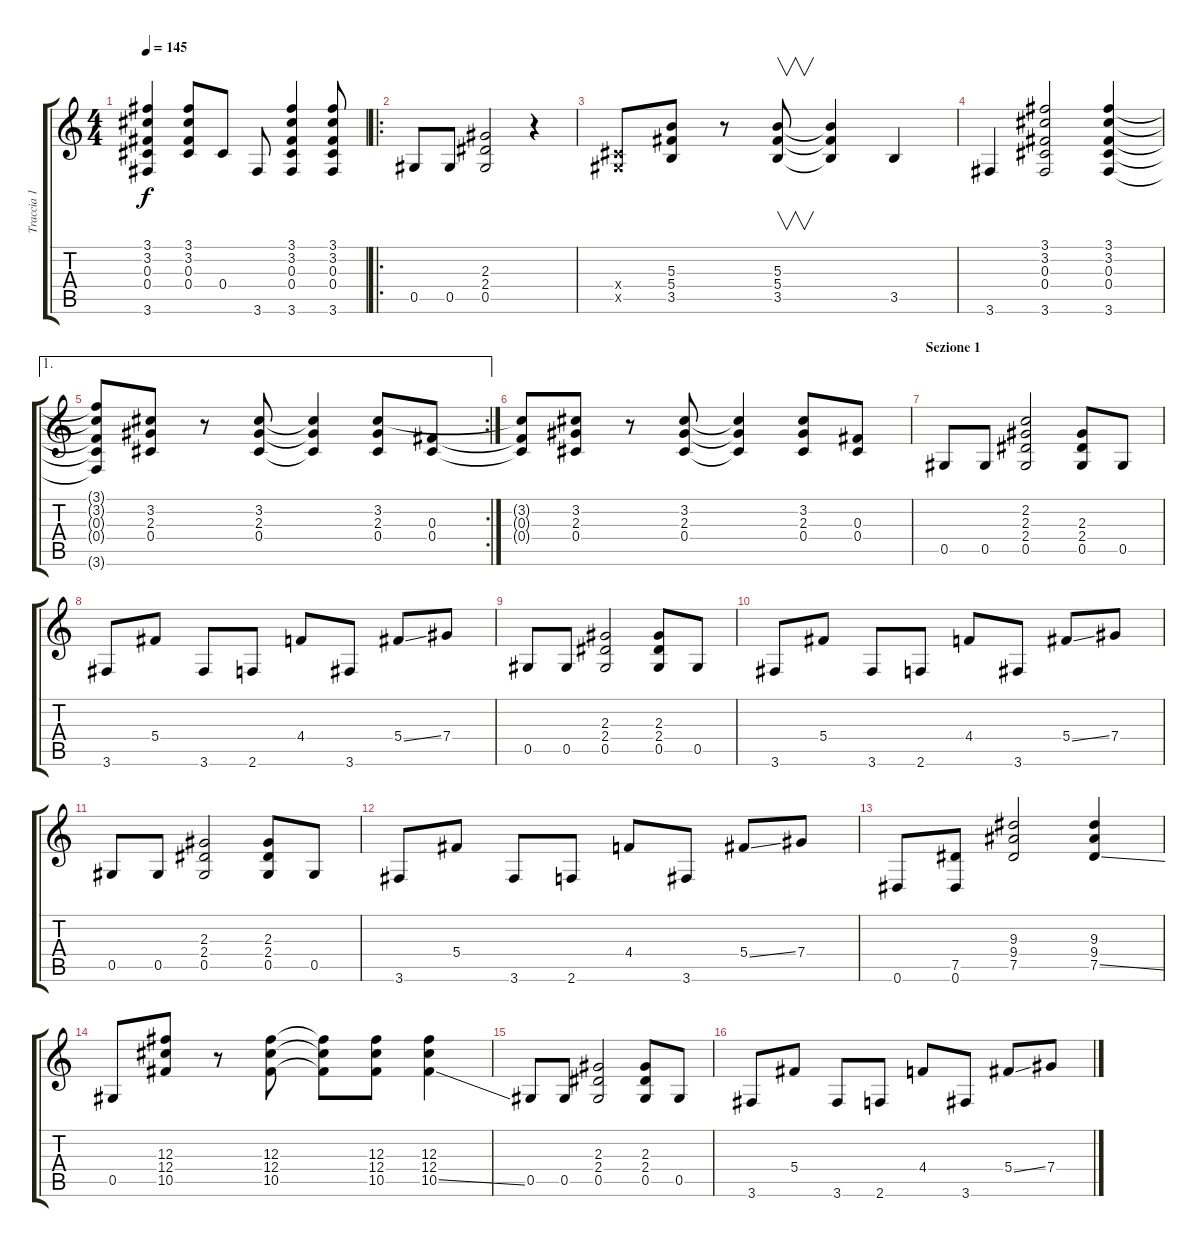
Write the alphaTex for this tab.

\track ("Traccia 1" "Traccia 1") {instrument distortionguitar}
\staff {score tabs}
\tuning (Eb4 Bb3 Gb3 Db3 Ab2 Eb2) {hide}
\ts (4 4)
\tempo 145
\clef g2
\ks c
(3.1{t} 3.2{t} 0.3{t} 0.4{t} 3.6{t}).4{dy f} (3.1 3.2 0.3 0.4).8 0.4.8 3.6.8 (3.1 3.2 0.3 0.4 3.6).4 (3.1 3.2 0.3 0.4 3.6).8 |
\ro
0.5.8 0.5.8 (2.3 2.4 0.5).2 r.4 |
(0.4{x} 0.5{x}).8 (5.3 5.4 3.5).8 r.8 (5.3 5.4 3.5).8{v} (5.3{t} 5.4{t} 3.5{t}).4 3.5.4 |
3.6.4 (3.1 3.2 0.3 0.4 3.6).2 (3.1 3.2 0.3 0.4 3.6).4 |
\ae 1
\rc 2
(3.1{t} 3.2{t} 0.3{t} 0.4{t} 3.6{t}).8 (3.2 2.3 0.4).8 r.8 (3.2 2.3 0.4).8 (3.2{t} 2.3{t} 0.4{t}).4 (3.2 2.3 0.4).8 (0.3 0.4).8 |
(3.2{t} 0.3{t} 0.4{t}).8 (3.2 2.3 0.4).8 r.8 (3.2 2.3 0.4).8 (3.2{t} 2.3{t} 0.4{t}).4 (3.2 2.3 0.4).8 (0.3 0.4).8 |
\section ("" "Sezione 1")
0.5.8 0.5.8 (2.2 2.3 2.4 0.5).2 (2.3 2.4 0.5).8 0.5.8 |
3.6.8 5.4.8 3.6.8 2.6.8 4.4.8 3.6.8 5.4{ss}.8 7.4.8 |
0.5.8 0.5.8 (2.3 2.4 0.5).2 (2.3 2.4 0.5).8 0.5.8 |
3.6.8 5.4.8 3.6.8 2.6.8 4.4.8 3.6.8 5.4{ss}.8 7.4.8 |
0.5.8 0.5.8 (2.3 2.4 0.5).2 (2.3 2.4 0.5).8 0.5.8 |
3.6.8 5.4.8 3.6.8 2.6.8 4.4.8 3.6.8 5.4{ss}.8 7.4.8 |
0.6.8 (7.5 0.6).8 (9.3 9.4 7.5).2 (9.3 9.4 7.5{ss}).4 |
0.5.8 (12.3 12.4 10.5).8 r.8 (12.3 12.4 10.5).8 (12.3{t} 12.4{t} 10.5{t}).8 (12.3 12.4 10.5).8 (12.3 12.4 10.5{ss}).4 |
0.5.8 0.5.8 (2.3 2.4 0.5).2 (2.3 2.4 0.5).8 0.5.8 |
3.6.8 5.4.8 3.6.8 2.6.8 4.4.8 3.6.8 5.4{ss}.8 7.4.8
